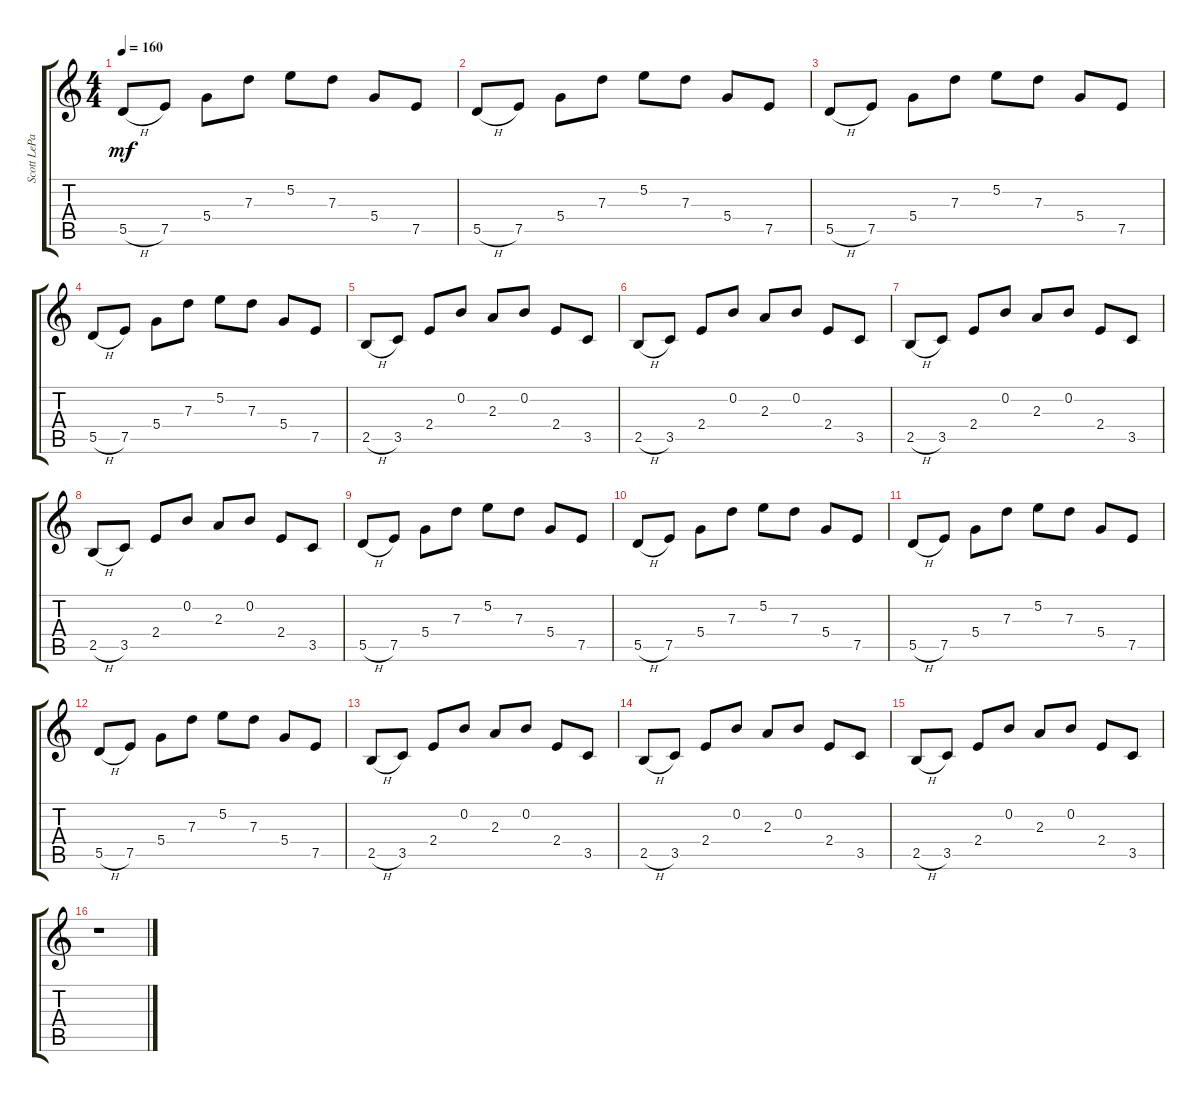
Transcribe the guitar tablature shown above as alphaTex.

\track ("Scott LePage Clean 2" "Scott LePa") {instrument acousticguitarnylon}
\staff {score tabs}
\tuning (E4 B3 G3 D3 A2 D2) {hide}
\ts (4 4)
\tempo 160
\clef g2
\ks c
5.5{h}.8{dy mf} 7.5.8 5.4.8 7.3.8 5.2.8 7.3.8 5.4.8 7.5.8 |
5.5{h}.8 7.5.8 5.4.8 7.3.8 5.2.8 7.3.8 5.4.8 7.5.8 |
5.5{h}.8 7.5.8 5.4.8 7.3.8 5.2.8 7.3.8 5.4.8 7.5.8 |
5.5{h}.8 7.5.8 5.4.8 7.3.8 5.2.8 7.3.8 5.4.8 7.5.8 |
2.5{h}.8 3.5.8 2.4.8 0.2.8 2.3.8 0.2.8 2.4.8 3.5.8 |
2.5{h}.8 3.5.8 2.4.8 0.2.8 2.3.8 0.2.8 2.4.8 3.5.8 |
2.5{h}.8 3.5.8 2.4.8 0.2.8 2.3.8 0.2.8 2.4.8 3.5.8 |
2.5{h}.8 3.5.8 2.4.8 0.2.8 2.3.8 0.2.8 2.4.8 3.5.8 |
5.5{h}.8 7.5.8 5.4.8 7.3.8 5.2.8 7.3.8 5.4.8 7.5.8 |
5.5{h}.8 7.5.8 5.4.8 7.3.8 5.2.8 7.3.8 5.4.8 7.5.8 |
5.5{h}.8 7.5.8 5.4.8 7.3.8 5.2.8 7.3.8 5.4.8 7.5.8 |
5.5{h}.8 7.5.8 5.4.8 7.3.8 5.2.8 7.3.8 5.4.8 7.5.8 |
2.5{h}.8 3.5.8 2.4.8 0.2.8 2.3.8 0.2.8 2.4.8 3.5.8 |
2.5{h}.8 3.5.8 2.4.8 0.2.8 2.3.8 0.2.8 2.4.8 3.5.8 |
2.5{h}.8 3.5.8 2.4.8 0.2.8 2.3.8 0.2.8 2.4.8 3.5.8 |
r.1
